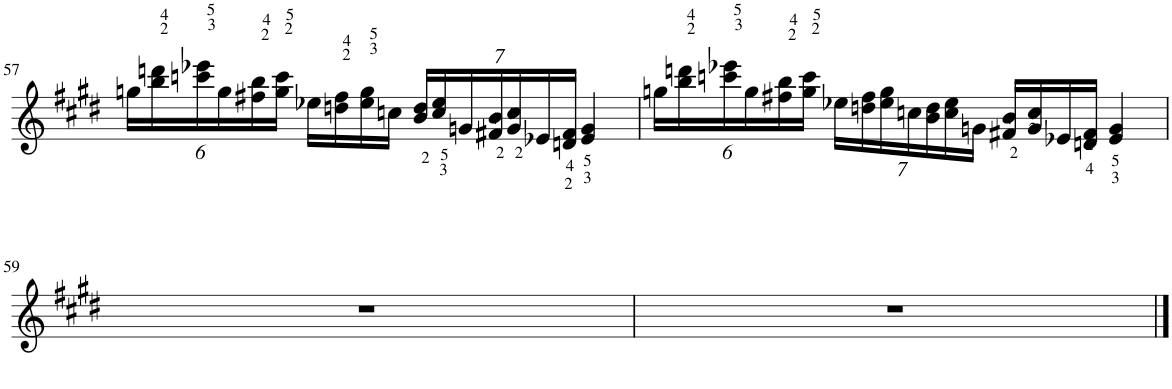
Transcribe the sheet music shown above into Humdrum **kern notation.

**kern
*part1
*staff1
*I"Piano
*I'Pno.
!!LO:PB:g=z
*clefG2
*k[f#c#g#d#]
*M4/4
*Xbrackettup
=57
24ggn\LL
24bb\ 24dddn\
24cccn\ 24eee-X\
24gg\
24ff#X\ 24bb\
24gg\ 24ccc\JJ
16ee-X\LL
16ddn\ 16ff#\
16ee-\ 16gg\
16ccn\JJ
28b/<< 28dd/<<LL
28cc/<< 28ee-/<<
28gn/
28f#X/<< 28b/<<
28g/<< 28cc/<<
28e-X/
28dn/ 28f#/JJ
4e-/ 4g/
=58
24ggn\LL
24bb\ 24dddn\
24cccn\ 24eee-X\
24gg\
24ff#X\ 24bb\
24gg\ 24ccc\JJ
28ee-X\LL
28ddn\ 28ff#\
28ee-\ 28gg\
28ccn\
28b\ 28dd\
28cc\ 28ee-\
28gn\JJ
16f#X/<< 16b/<<LL
16g/<< 16cc/<<
16e-X/
16dn/< 16f#/<JJ
4e-/ 4g/
!!LO:LB:g=z
=59
1r
=60
1r
==
*-
